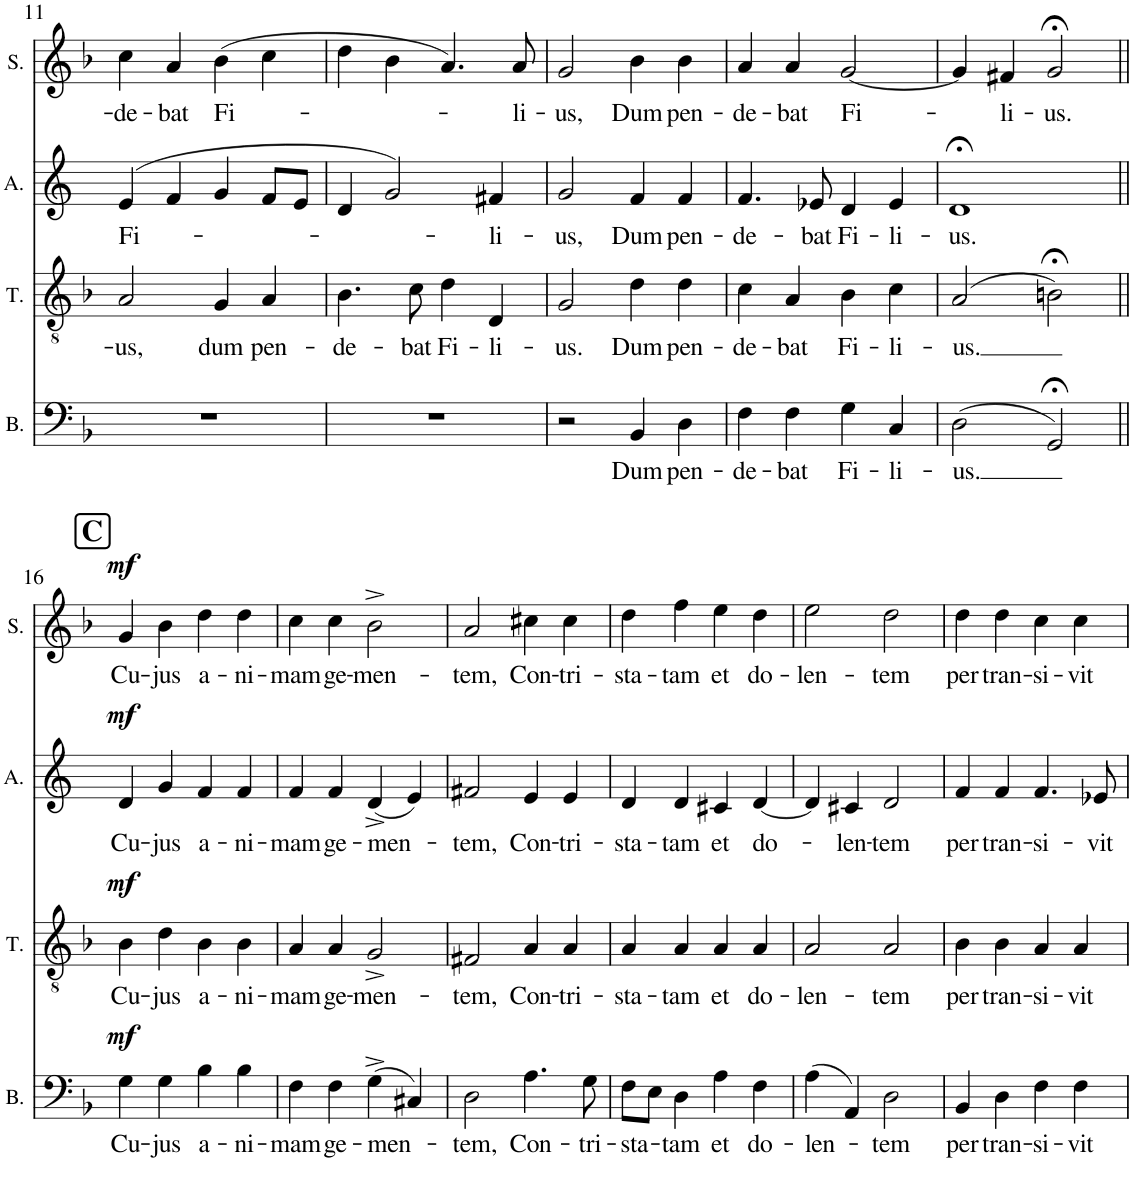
**kern	**text	**dynam	**kern	**text	**dynam	**kern	**text	**dynam	**kern	**text	**dynam
*part4	*part4	*part4	*part3	*part3	*part3	*part2	*part2	*part2	*part1	*part1	*part1
*staff4	*staff4	*staff4	*staff3	*staff3	*staff3	*staff2	*staff2	*staff2	*staff1	*staff1	*staff1
*I"Bass	*	*	*I"Tenor	*	*	*I"Alto	*	*	*I"Soprano	*	*
*I'B.	*	*	*I'T.	*	*	*I'A.	*	*	*I'S.	*	*
!!LO:PB:g=z
*clefF4	*	*	*clefGv2	*	*	*clefG2	*	*	*clefG2	*	*
*k[b-]	*	*	*k[b-]	*	*	*k[]	*	*	*k[b-]	*	*
*M4/4	*	*	*M4/4	*	*	*M4/4	*	*	*M4/4	*	*
*met(c)	*	*	*met(c)	*	*	*met(c)	*	*	*met(c)	*	*
=11	=11	=11	=11	=11	=11	=11	=11	=11	=11	=11	=11
!	!	!	!	!LO:LY:b	!	!	!LO:LY:b	!	!	!LO:LY:b	!
1r	.	.	2A/	-us,	.	(>4e/	Fi-	.	4cc\	-de-	.
!	!	!	!	!	!	!	!	!	!	!LO:LY:b	!
.	.	.	.	.	.	4f/	.	.	4a/	-bat	.
!	!	!	!	!LO:LY:b	!	!	!	!	!	!LO:LY:b	!
.	.	.	4G/	dum	.	4g/	.	.	(>4b-\	Fi-	.
!	!	!	!	!LO:LY:b	!	!	!	!	!	!	!
.	.	.	4A/	pen-	.	8f/L	.	.	4cc\	.	.
.	.	.	.	.	.	8e/J	.	.	.	.	.
=12	=12	=12	=12	=12	=12	=12	=12	=12	=12	=12	=12
!	!	!	!	!LO:LY:b	!	!	!	!	!	!	!
1r	.	.	4.B-\	-de-	.	4d/	.	.	4dd\	.	.
.	.	.	.	.	.	2g/)	.	.	4b-\	.	.
!	!	!	!	!LO:LY:b	!	!	!	!	!	!	!
.	.	.	8c\	-bat	.	.	.	.	.	.	.
!	!	!	!	!LO:LY:b	!	!	!	!	!	!	!
.	.	.	4d\	Fi-	.	.	.	.	4.a/)	.	.
!	!	!	!	!LO:LY:b	!	!	!LO:LY:b	!	!	!	!
.	.	.	4D/	-li-	.	4f#X/	-li-	.	.	.	.
!	!	!	!	!	!	!	!	!	!	!LO:LY:b	!
.	.	.	.	.	.	.	.	.	8a/	-li-	.
=13	=13	=13	=13	=13	=13	=13	=13	=13	=13	=13	=13
!	!	!	!	!LO:LY:b	!	!	!LO:LY:b	!	!	!LO:LY:b	!
2r	.	.	2G/	-us.	.	2g/	-us,	.	2g/	-us,	.
!	!LO:LY:b	!	!	!LO:LY:b	!	!	!LO:LY:b	!	!	!LO:LY:b	!
4BB-/	Dum	.	4d\	Dum	.	4f/	Dum	.	4b-\	Dum	.
!	!LO:LY:b	!	!	!LO:LY:b	!	!	!LO:LY:b	!	!	!LO:LY:b	!
4D\	pen-	.	4d\	pen-	.	4f/	pen-	.	4b-\	pen-	.
=14	=14	=14	=14	=14	=14	=14	=14	=14	=14	=14	=14
!	!LO:LY:b	!	!	!LO:LY:b	!	!	!LO:LY:b	!	!	!LO:LY:b	!
4F\	-de-	.	4c\	-de-	.	4.f/	-de-	.	4a/	-de-	.
!	!LO:LY:b	!	!	!LO:LY:b	!	!	!	!	!	!LO:LY:b	!
4F\	-bat	.	4A/	-bat	.	.	.	.	4a/	-bat	.
!	!	!	!	!	!	!	!LO:LY:b	!	!	!	!
.	.	.	.	.	.	8e-X/	-bat	.	.	.	.
!	!LO:LY:b	!	!	!LO:LY:b	!	!	!LO:LY:b	!	!	!LO:LY:b	!
4G\	Fi-	.	4B-\	Fi-	.	4d/	Fi-	.	[2g/	Fi-	.
!	!LO:LY:b	!	!	!LO:LY:b	!	!	!LO:LY:b	!	!	!	!
4C/	-li-	.	4c\	-li-	.	4e-/	-li-	.	.	.	.
=15	=15	=15	=15	=15	=15	=15	=15	=15	=15	=15	=15
!	!LO:LY:b	!	!	!LO:LY:b	!	!	!LO:LY:b	!	!	!	!
(>2D\	-us.	.	(>2A/	-us.	.	1d;<	-us.	.	4g/]	.	.
!	!	!	!	!	!	!	!	!	!	!LO:LY:b	!
.	.	.	.	.	.	.	.	.	4f#X/	-li-	.
!	!	!	!	!	!	!	!	!	!	!LO:LY:b	!
2GG;</)	.	.	2Bn;<\)	.	.	.	.	.	2g;</	-us.	.
!!LO:LB:g=z
!!LO:REH:place=s1:a:B:cj:fs=14:t=C
=16||	=16||	=16||	=16||	=16||	=16||	=16||	=16||	=16||	=16||	=16||	=16||
!	!LO:LY:b	!LO:DY:a	!	!LO:LY:b	!LO:DY:a	!	!LO:LY:b	!LO:DY:a	!	!LO:LY:b	!LO:DY:a
4G\	Cu-	mf	4B-\	Cu-	mf	4d/	Cu-	mf	4g/	Cu-	mf
!	!LO:LY:b	!	!	!LO:LY:b	!	!	!LO:LY:b	!	!	!LO:LY:b	!
4G\	-jus	.	4d\	-jus	.	4g/	-jus	.	4b-\	-jus	.
!	!LO:LY:b	!	!	!LO:LY:b	!	!	!LO:LY:b	!	!	!LO:LY:b	!
4B-\	a-	.	4B-\	a-	.	4f/	a-	.	4dd\	a-	.
!	!LO:LY:b	!	!	!LO:LY:b	!	!	!LO:LY:b	!	!	!LO:LY:b	!
4B-\	-ni-	.	4B-\	-ni-	.	4f/	-ni-	.	4dd\	-ni-	.
=17	=17	=17	=17	=17	=17	=17	=17	=17	=17	=17	=17
!	!LO:LY:b	!	!	!LO:LY:b	!	!	!LO:LY:b	!	!	!LO:LY:b	!
4F\	-mam	.	4A/	-mam	.	4f/	-mam	.	4cc\	-mam	.
!	!LO:LY:b	!	!	!LO:LY:b	!	!	!LO:LY:b	!	!	!LO:LY:b	!
4F\	ge-	.	4A/	ge-	.	4f/	ge-	.	4cc\	ge-	.
!	!LO:LY:b	!	!	!LO:LY:b	!	!	!LO:LY:b	!	!	!LO:LY:b	!
(>4G^\	-men-	.	2G^/	-men-	.	(<4d^/	-men-	.	2b-^\	-men-	.
4C#X/)	.	.	.	.	.	4e/)	.	.	.	.	.
=18	=18	=18	=18	=18	=18	=18	=18	=18	=18	=18	=18
!	!LO:LY:b	!	!	!LO:LY:b	!	!	!LO:LY:b	!	!	!LO:LY:b	!
2D\	-tem,	.	2F#X/	-tem,	.	2f#X/	-tem,	.	2a/	-tem,	.
!	!LO:LY:b	!	!	!LO:LY:b	!	!	!LO:LY:b	!	!	!LO:LY:b	!
4.A\	Con-	.	4A/	Con-	.	4e/	Con-	.	4cc#X\	Con-	.
!	!	!	!	!LO:LY:b	!	!	!LO:LY:b	!	!	!LO:LY:b	!
.	.	.	4A/	-tri-	.	4e/	-tri-	.	4cc#\	-tri-	.
!	!LO:LY:b	!	!	!	!	!	!	!	!	!	!
8G\	-tri-	.	.	.	.	.	.	.	.	.	.
=19	=19	=19	=19	=19	=19	=19	=19	=19	=19	=19	=19
!	!LO:LY:b	!	!	!LO:LY:b	!	!	!LO:LY:b	!	!	!LO:LY:b	!
8F\L	-sta-	.	4A/	-sta-	.	4d/	-sta-	.	4dd\	-sta-	.
8E\J	.	.	.	.	.	.	.	.	.	.	.
!	!LO:LY:b	!	!	!LO:LY:b	!	!	!LO:LY:b	!	!	!LO:LY:b	!
4D\	-tam	.	4A/	-tam	.	4d/	-tam	.	4ff\	-tam	.
!	!LO:LY:b	!	!	!LO:LY:b	!	!	!LO:LY:b	!	!	!LO:LY:b	!
4A\	et	.	4A/	et	.	4c#X/	et	.	4ee\	et	.
!	!LO:LY:b	!	!	!LO:LY:b	!	!	!LO:LY:b	!	!	!LO:LY:b	!
4F\	do-	.	4A/	do-	.	[4d/	do-	.	4dd\	do-	.
=20	=20	=20	=20	=20	=20	=20	=20	=20	=20	=20	=20
!	!LO:LY:b	!	!	!LO:LY:b	!	!	!	!	!	!LO:LY:b	!
(>4A\	-len-	.	2A/	-len-	.	4d/]	.	.	2ee\	-len-	.
!	!	!	!	!	!	!	!LO:LY:b	!	!	!	!
4AA/)	.	.	.	.	.	4c#X/	-len-	.	.	.	.
!	!LO:LY:b	!	!	!LO:LY:b	!	!	!LO:LY:b	!	!	!LO:LY:b	!
2D\	-tem	.	2A/	-tem	.	2d/	-tem	.	2dd\	-tem	.
=21	=21	=21	=21	=21	=21	=21	=21	=21	=21	=21	=21
!	!LO:LY:b	!	!	!LO:LY:b	!	!	!LO:LY:b	!	!	!LO:LY:b	!
4BB-/	per	.	4B-\	per	.	4f/	per	.	4dd\	per	.
!	!LO:LY:b	!	!	!LO:LY:b	!	!	!LO:LY:b	!	!	!LO:LY:b	!
4D\	tran-	.	4B-\	tran-	.	4f/	tran-	.	4dd\	tran-	.
!	!LO:LY:b	!	!	!LO:LY:b	!	!	!LO:LY:b	!	!	!LO:LY:b	!
4F\	-si-	.	4A/	-si-	.	4.f/	-si-	.	4cc\	-si-	.
!	!LO:LY:b	!	!	!LO:LY:b	!	!	!	!	!	!LO:LY:b	!
4F\	-vit	.	4A/	-vit	.	.	.	.	4cc\	-vit	.
!	!	!	!	!	!	!	!LO:LY:b	!	!	!	!
.	.	.	.	.	.	8e-X/	-vit	.	.	.	.
=	=	=	=	=	=	=	=	=	=	=	=
*-	*-	*-	*-	*-	*-	*-	*-	*-	*-	*-	*-
